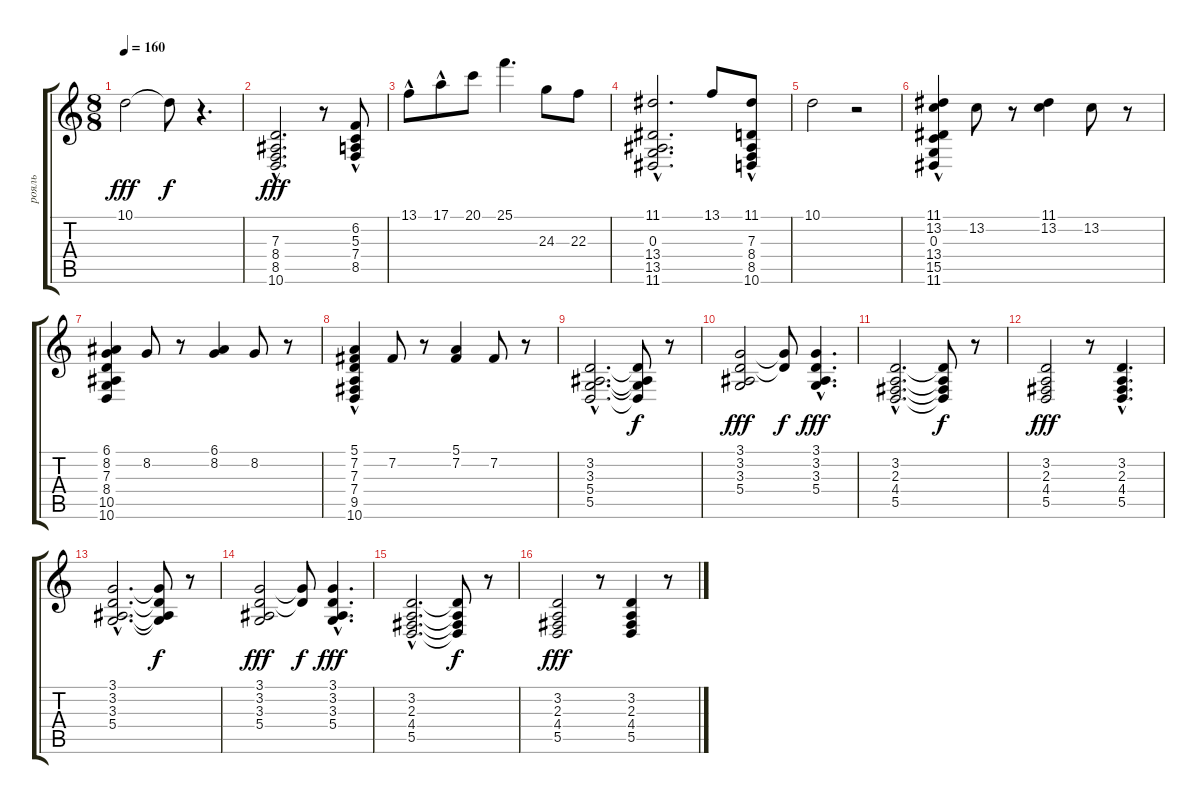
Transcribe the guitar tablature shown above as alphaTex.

\track ("рояль" "рояль") {instrument brightacousticpiano}
\staff {score tabs}
\tuning (E4 B3 G3 D3 A2 E2) {hide}
\ts (8 8)
\tempo 160
\clef g2
\ks c
10.1.2{dy fff} 10.1{t}.8{dy f} r.4{d} |
(7.3{hac} 8.4{hac} 8.5{hac} 10.6{hac}).2{d dy fff} r.8 (6.2{hac} 5.3{hac} 7.4{hac} 8.5{hac}).8 |
13.1{hac}.8 17.1{hac}.8 20.1.8 25.1.4{d} 24.3.8 22.3.8 |
(11.1{hac} 0.3{hac} 13.4{hac} 13.5{hac} 11.6{hac}).2{d} 13.1.8 (11.1 7.3{hac} 8.4{hac} 8.5{hac} 10.6{hac}).8 |
10.1.2 r.2 |
(11.1 13.2 0.3{hac} 13.4{hac} 15.5{hac} 11.6{hac}).4 13.2.8 r.8 (11.1 13.2).4 13.2.8 r.8 |
(6.1 8.2 7.3 8.4 10.5 10.6).4 8.2.8 r.8 (6.1 8.2).4 8.2.8 r.8 |
(5.1 7.2 7.3{hac} 7.4{hac} 9.5{hac} 10.6{hac}).4 7.2.8 r.8 (5.1 7.2).4 7.2.8 r.8 |
(3.2{hac} 3.3{hac} 5.4{hac} 5.5{hac}).2{d} (3.2{t} 3.3{t} 5.4{t} 5.5{t}).8{dy f} r.8 |
(3.1 3.2 3.3 5.4).2{dy fff} (3.1{t} 3.2{t}).8{dy f} (3.1{hac} 3.2{hac} 3.3{hac} 5.4{hac}).4{d dy fff} |
(3.2{hac} 2.3{hac} 4.4{hac} 5.5{hac}).2{d} (3.2{t} 2.3{t} 4.4{t} 5.5{t}).8{dy f} r.8 |
(3.2 2.3 4.4 5.5).2{dy fff} r.8 (3.2{hac} 2.3{hac} 4.4{hac} 5.5{hac}).4{d} |
(3.1{hac} 3.2{hac} 3.3{hac} 5.4{hac}).2{d} (3.1{t} 3.2{t} 3.3{t} 5.4{t}).8{dy f} r.8 |
(3.1 3.2 3.3 5.4).2{dy fff} (3.1{t} 3.2{t}).8{dy f} (3.1 3.2{hac} 3.3 5.4).4{d dy fff} |
(3.2{hac} 2.3{hac} 4.4{hac} 5.5{hac}).2{d} (3.2{t} 2.3{t} 4.4{t} 5.5{t}).8{dy f} r.8 |
(3.2 2.3 4.4 5.5).2{dy fff} r.8 (3.2 2.3 4.4 5.5).4 r.8
